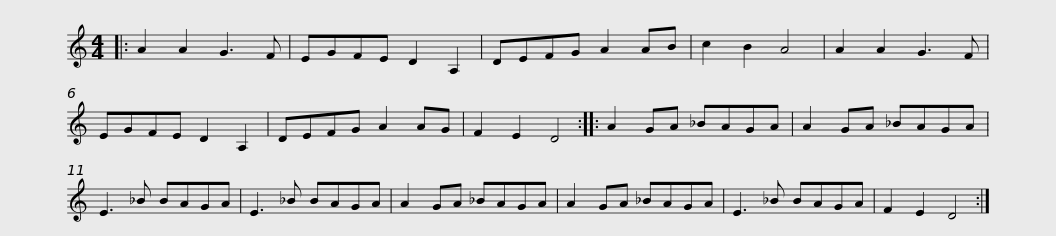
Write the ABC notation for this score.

X:1
L:1/8
M:4/4
I:linebreak $
K:C
V:1 treble
V:1
|: A2 A2 G3 F | EGFE D2 A,2 | DEFG A2 AB | c2 B2 A4 | A2 A2 G3 F | %5
 EGFE D2 A,2 | DEFG A2 AG |$ F2 E2 D4 :: A2 GA _BAGA | A2 GA _BAGA | %10
 E3 _B BAGA | E3 _B BAGA | A2 GA _BAGA |$ A2 GA _BAGA | E3 _B BAGA | %15
 F2 E2 D4 :| %16
